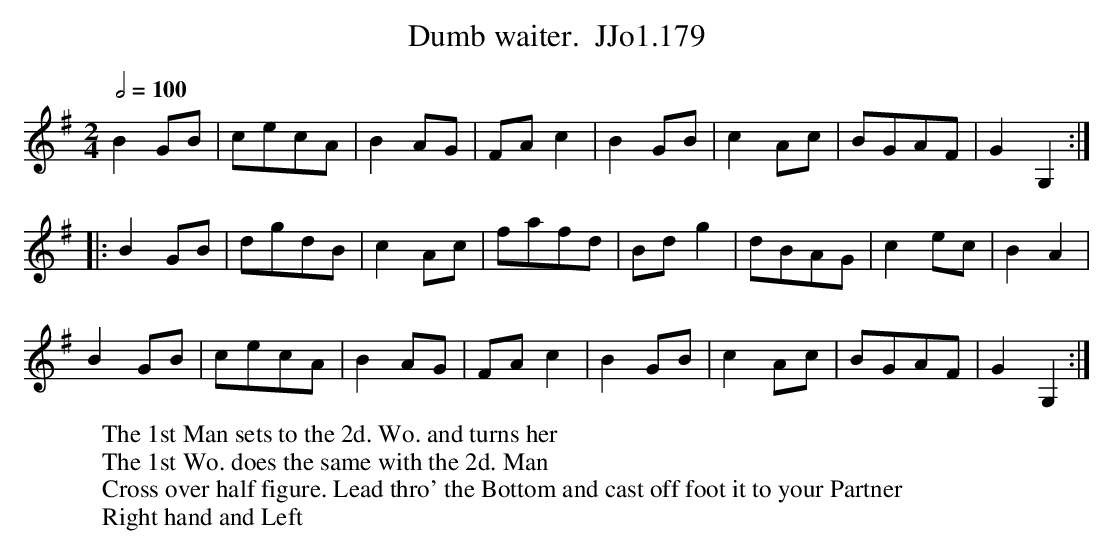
X:1
T:Dumb waiter.  JJo1.179
M:2/4
L:1/8
Q:1/2=100
K:G
B2 GB | cecA | B2 AG | FAc2 | B2GB | c2Ac | BGAF | G2G,2 :|
|: B2 GB | dgdB | c2 Ac | fafd | Bdg2 | dBAG | c2ec | B2 A2 |
B2GB | cecA | B2 AG | FAc2 | B2GB | c2Ac | BGAF | G2G,2 :|
W:The 1st Man sets to the 2d. Wo. and turns her
W:The 1st Wo. does the same with the 2d. Man
W:Cross over half figure. Lead thro' the Bottom and cast off foot it to your Partner
W:Right hand and Left
